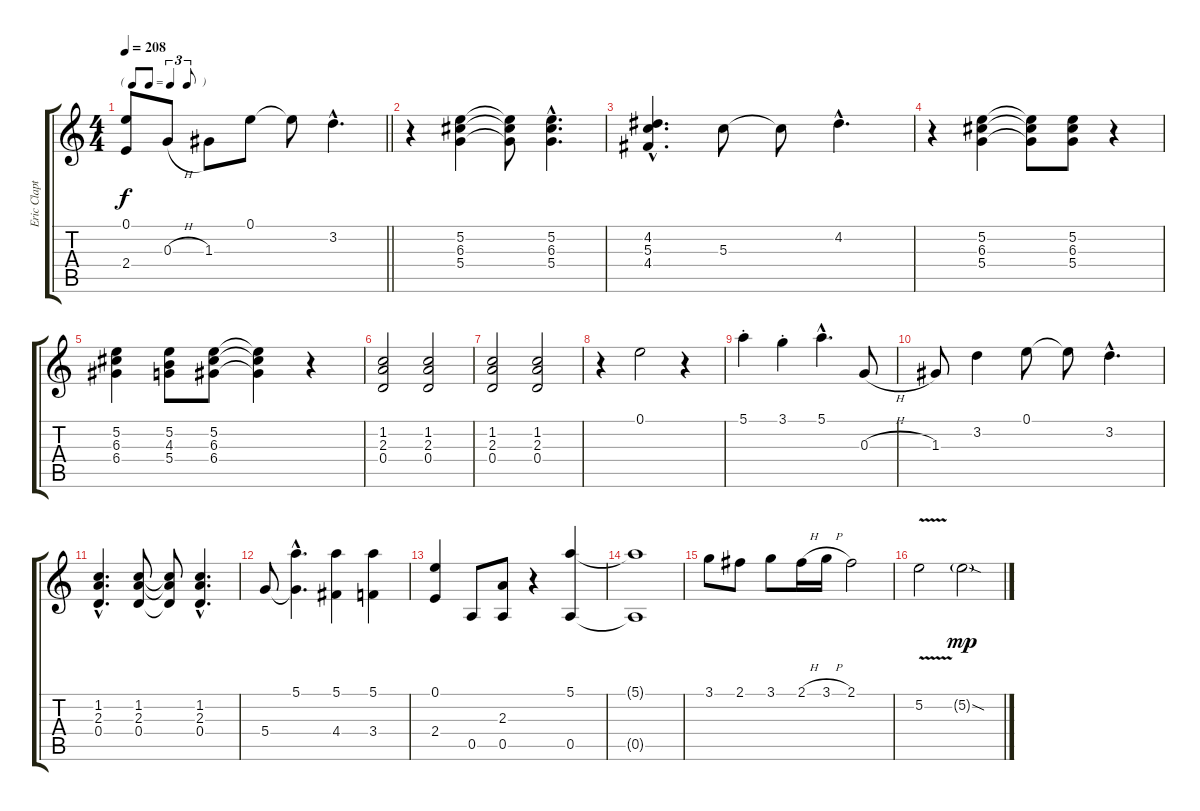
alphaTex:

\track ("Eric Clapton Guitar I" "Eric Clapt") {instrument electricguitarclean}
\staff {score tabs}
\tuning (E4 B3 G3 D3 A2 E2) {hide}
\ts (4 4)
\tf triplet8th
\tempo 208
\clef g2
\barLineRight lightlight
\ks c
(0.1 2.4).8{dy f} 0.3{h}.8 1.3.8 0.1.8 0.1{t}.8 3.2{hac}.4{d} |
r.4 (5.2 6.3 5.4).4 (5.2{t} 6.3{t} 5.4{t}).8 (5.2{hac} 6.3{hac} 5.4{hac}).4{d} |
(4.2{hac} 5.3{hac} 4.4{hac}).4{d} 5.3.8 5.3{t}.8 4.2{hac}.4{d} |
r.4 (5.2 6.3 5.4).4 (5.2{t} 6.3{t} 5.4{t}).8 (5.2 6.3 5.4).8 r.4 |
(5.2 6.3 6.4).4 (5.2 4.3 5.4).8 (5.2 6.3 6.4).8 (5.2{t} 6.3{t} 6.4{t}).4 r.4 |
(1.2 2.3 0.4).2 (1.2 2.3 0.4).2 |
(1.2 2.3 0.4).2 (1.2 2.3 0.4).2 |
r.4 0.1.2 r.4 |
5.1{st}.4 3.1{st}.4 5.1{hac}.4{d} 0.3{h}.8 |
1.3.8 3.2.4 0.1.8 0.1{t}.8 3.2{hac}.4{d} |
(1.2{hac} 2.3{hac} 0.4{hac}).4{d} (1.2 2.3 0.4).8 (1.2{t} 2.3{t} 0.4{t}).8 (1.2{hac} 2.3{hac} 0.4{hac}).4{d} |
5.4.8 (5.1{hac} 5.4{hac t}).4{d} (5.1 4.4).4 (5.1 3.4).4 |
(0.1 2.4).4 0.5.8 (2.3 0.5).8 r.4 (5.1 0.5).4 |
(5.1{t} 0.5{t}).1 |
3.1.8 2.1.8 3.1.8 2.1{h}.16 3.1{h}.16 2.1.2 |
5.2{v}.2 5.2{sod g}.2{dy mp}
